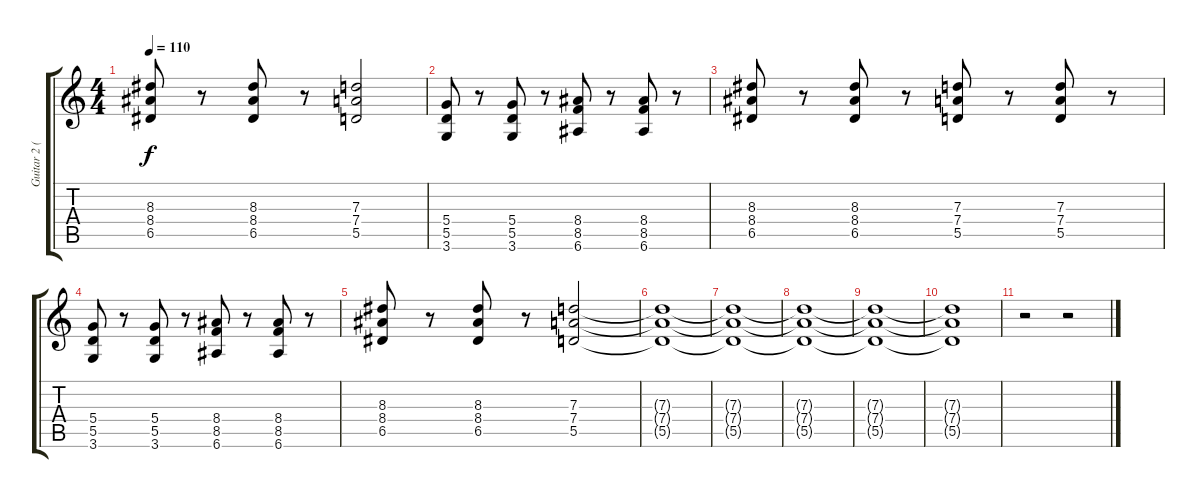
\track ("Guitar 2 (clean)" "Guitar 2 (") {instrument electricguitarclean}
\staff {score tabs}
\tuning (E4 B3 G3 D3 A2 E2) {hide}
\ts (4 4)
\tempo 110
\clef g2
\ks c
(8.3 8.4 6.5).8{dy f} r.8 (8.3 8.4 6.5).8 r.8 (7.3 7.4 5.5).2 |
(5.4 5.5 3.6).8 r.8 (5.4 5.5 3.6).8 r.8 (8.4 8.5 6.6).8 r.8 (8.4 8.5 6.6).8 r.8 |
(8.3 8.4 6.5).8 r.8 (8.3 8.4 6.5).8 r.8 (7.3 7.4 5.5).8 r.8 (7.3 7.4 5.5).8 r.8 |
(5.4 5.5 3.6).8 r.8 (5.4 5.5 3.6).8 r.8 (8.4 8.5 6.6).8 r.8 (8.4 8.5 6.6).8 r.8 |
(8.3 8.4 6.5).8 r.8 (8.3 8.4 6.5).8 r.8 (7.3 7.4 5.5).2 |
(7.3{t} 7.4{t} 5.5{t}).1 |
(7.3{t} 7.4{t} 5.5{t}).1 |
(7.3{t} 7.4{t} 5.5{t}).1 |
(7.3{t} 7.4{t} 5.5{t}).1 |
(7.3{t} 7.4{t} 5.5{t}).1 |
r.2 r.2
